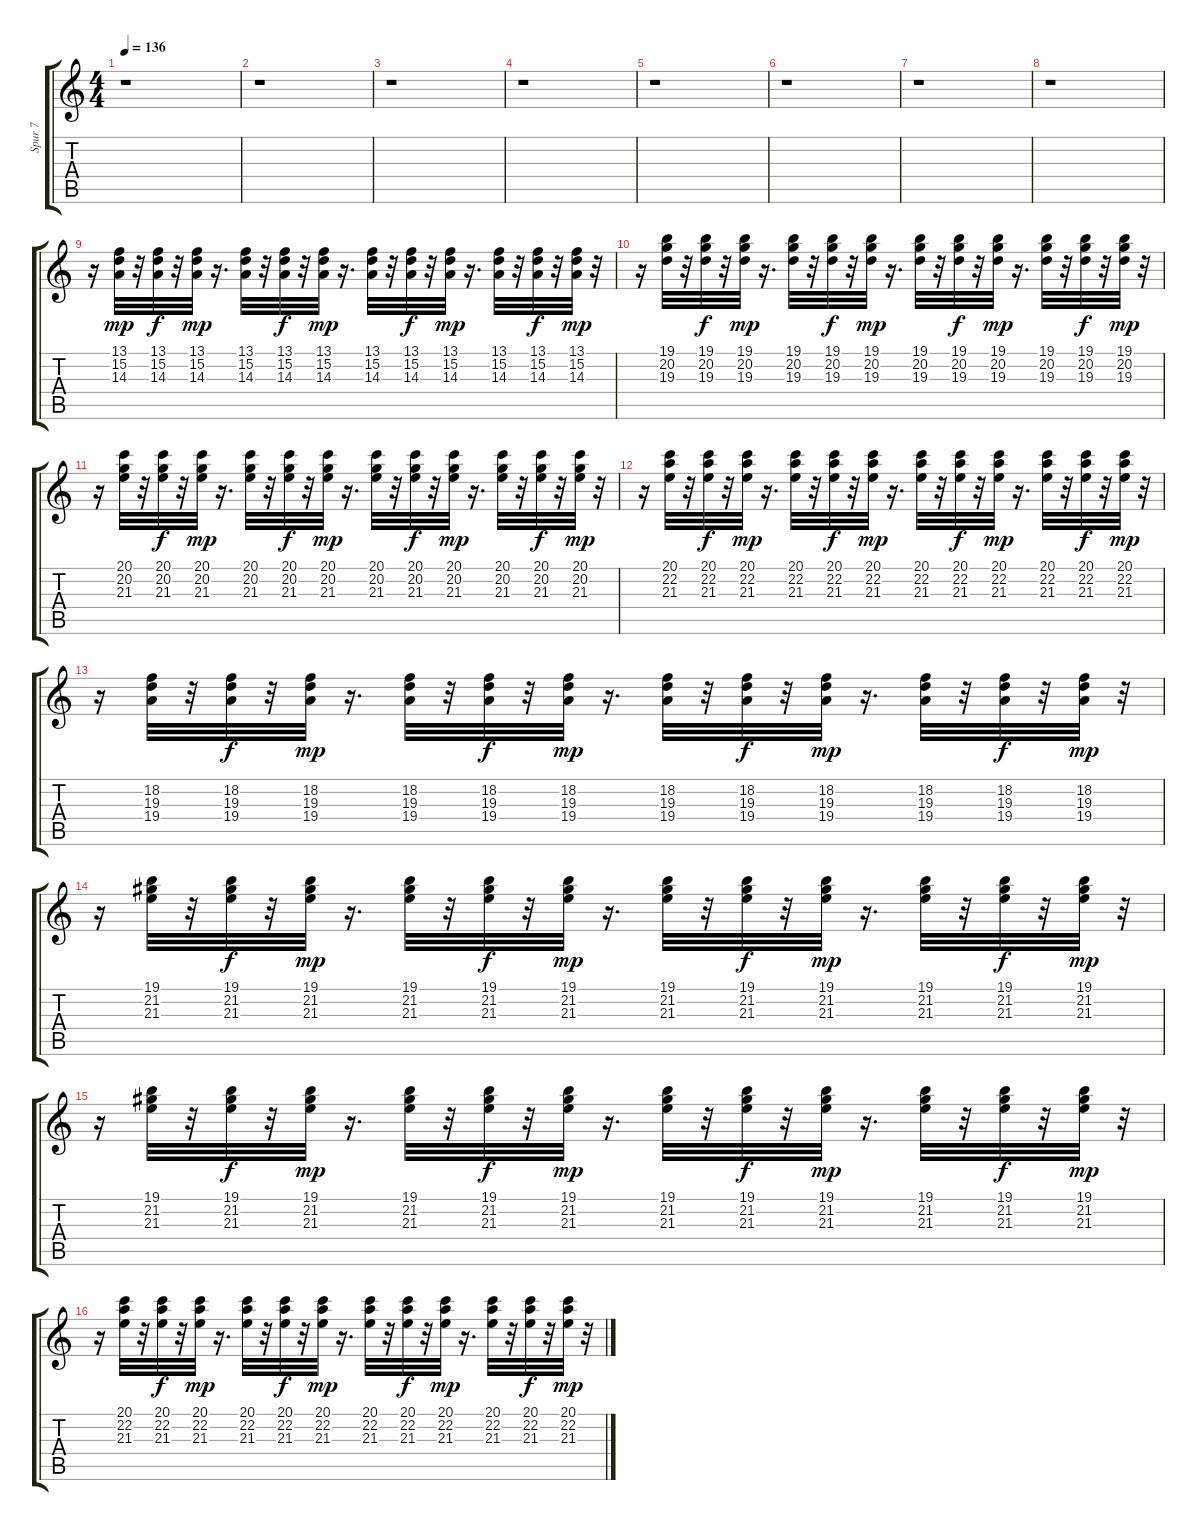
\track ("Spur 7" "Spur 7") {instrument acousticgrandpiano}
\staff {score tabs}
\tuning (E4 B3 G3 D3 A2 E2) {hide}
\ts (4 4)
\tempo 136
\clef g2
\ks c
r.1{dy mp} |
r.1 |
r.1 |
r.1 |
r.1 |
r.1 |
r.1 |
r.1 |
r.16 (13.1 15.2 14.3).32 r.32 (13.1 15.2 14.3).32{dy f} r.32 (13.1 15.2 14.3).32{dy mp} r.16{d} (13.1 15.2 14.3).32 r.32 (13.1 15.2 14.3).32{dy f} r.32 (13.1 15.2 14.3).32{dy mp} r.16{d} (13.1 15.2 14.3).32 r.32 (13.1 15.2 14.3).32{dy f} r.32 (13.1 15.2 14.3).32{dy mp} r.16{d} (13.1 15.2 14.3).32 r.32 (13.1 15.2 14.3).32{dy f} r.32 (13.1 15.2 14.3).32{dy mp} r.32 |
r.16 (19.1 20.2 19.3).32 r.32 (19.1 20.2 19.3).32{dy f} r.32 (19.1 20.2 19.3).32{dy mp} r.16{d} (19.1 20.2 19.3).32 r.32 (19.1 20.2 19.3).32{dy f} r.32 (19.1 20.2 19.3).32{dy mp} r.16{d} (19.1 20.2 19.3).32 r.32 (19.1 20.2 19.3).32{dy f} r.32 (19.1 20.2 19.3).32{dy mp} r.16{d} (19.1 20.2 19.3).32 r.32 (19.1 20.2 19.3).32{dy f} r.32 (19.1 20.2 19.3).32{dy mp} r.32 |
r.16 (20.1 20.2 21.3).32 r.32 (20.1 20.2 21.3).32{dy f} r.32 (20.1 20.2 21.3).32{dy mp} r.16{d} (20.1 20.2 21.3).32 r.32 (20.1 20.2 21.3).32{dy f} r.32 (20.1 20.2 21.3).32{dy mp} r.16{d} (20.1 20.2 21.3).32 r.32 (20.1 20.2 21.3).32{dy f} r.32 (20.1 20.2 21.3).32{dy mp} r.16{d} (20.1 20.2 21.3).32 r.32 (20.1 20.2 21.3).32{dy f} r.32 (20.1 20.2 21.3).32{dy mp} r.32 |
r.16 (20.1 22.2 21.3).32 r.32 (20.1 22.2 21.3).32{dy f} r.32 (20.1 22.2 21.3).32{dy mp} r.16{d} (20.1 22.2 21.3).32 r.32 (20.1 22.2 21.3).32{dy f} r.32 (20.1 22.2 21.3).32{dy mp} r.16{d} (20.1 22.2 21.3).32 r.32 (20.1 22.2 21.3).32{dy f} r.32 (20.1 22.2 21.3).32{dy mp} r.16{d} (20.1 22.2 21.3).32 r.32 (20.1 22.2 21.3).32{dy f} r.32 (20.1 22.2 21.3).32{dy mp} r.32 |
r.16 (18.2 19.3 19.4).32 r.32 (18.2 19.3 19.4).32{dy f} r.32 (18.2 19.3 19.4).32{dy mp} r.16{d} (18.2 19.3 19.4).32 r.32 (18.2 19.3 19.4).32{dy f} r.32 (18.2 19.3 19.4).32{dy mp} r.16{d} (18.2 19.3 19.4).32 r.32 (18.2 19.3 19.4).32{dy f} r.32 (18.2 19.3 19.4).32{dy mp} r.16{d} (18.2 19.3 19.4).32 r.32 (18.2 19.3 19.4).32{dy f} r.32 (18.2 19.3 19.4).32{dy mp} r.32 |
r.16 (19.1 21.2 21.3).32 r.32 (19.1 21.2 21.3).32{dy f} r.32 (19.1 21.2 21.3).32{dy mp} r.16{d} (19.1 21.2 21.3).32 r.32 (19.1 21.2 21.3).32{dy f} r.32 (19.1 21.2 21.3).32{dy mp} r.16{d} (19.1 21.2 21.3).32 r.32 (19.1 21.2 21.3).32{dy f} r.32 (19.1 21.2 21.3).32{dy mp} r.16{d} (19.1 21.2 21.3).32 r.32 (19.1 21.2 21.3).32{dy f} r.32 (19.1 21.2 21.3).32{dy mp} r.32 |
r.16 (19.1 21.2 21.3).32 r.32 (19.1 21.2 21.3).32{dy f} r.32 (19.1 21.2 21.3).32{dy mp} r.16{d} (19.1 21.2 21.3).32 r.32 (19.1 21.2 21.3).32{dy f} r.32 (19.1 21.2 21.3).32{dy mp} r.16{d} (19.1 21.2 21.3).32 r.32 (19.1 21.2 21.3).32{dy f} r.32 (19.1 21.2 21.3).32{dy mp} r.16{d} (19.1 21.2 21.3).32 r.32 (19.1 21.2 21.3).32{dy f} r.32 (19.1 21.2 21.3).32{dy mp} r.32 |
r.16 (20.1 22.2 21.3).32 r.32 (20.1 22.2 21.3).32{dy f} r.32 (20.1 22.2 21.3).32{dy mp} r.16{d} (20.1 22.2 21.3).32 r.32 (20.1 22.2 21.3).32{dy f} r.32 (20.1 22.2 21.3).32{dy mp} r.16{d} (20.1 22.2 21.3).32 r.32 (20.1 22.2 21.3).32{dy f} r.32 (20.1 22.2 21.3).32{dy mp} r.16{d} (20.1 22.2 21.3).32 r.32 (20.1 22.2 21.3).32{dy f} r.32 (20.1 22.2 21.3).32{dy mp} r.32
